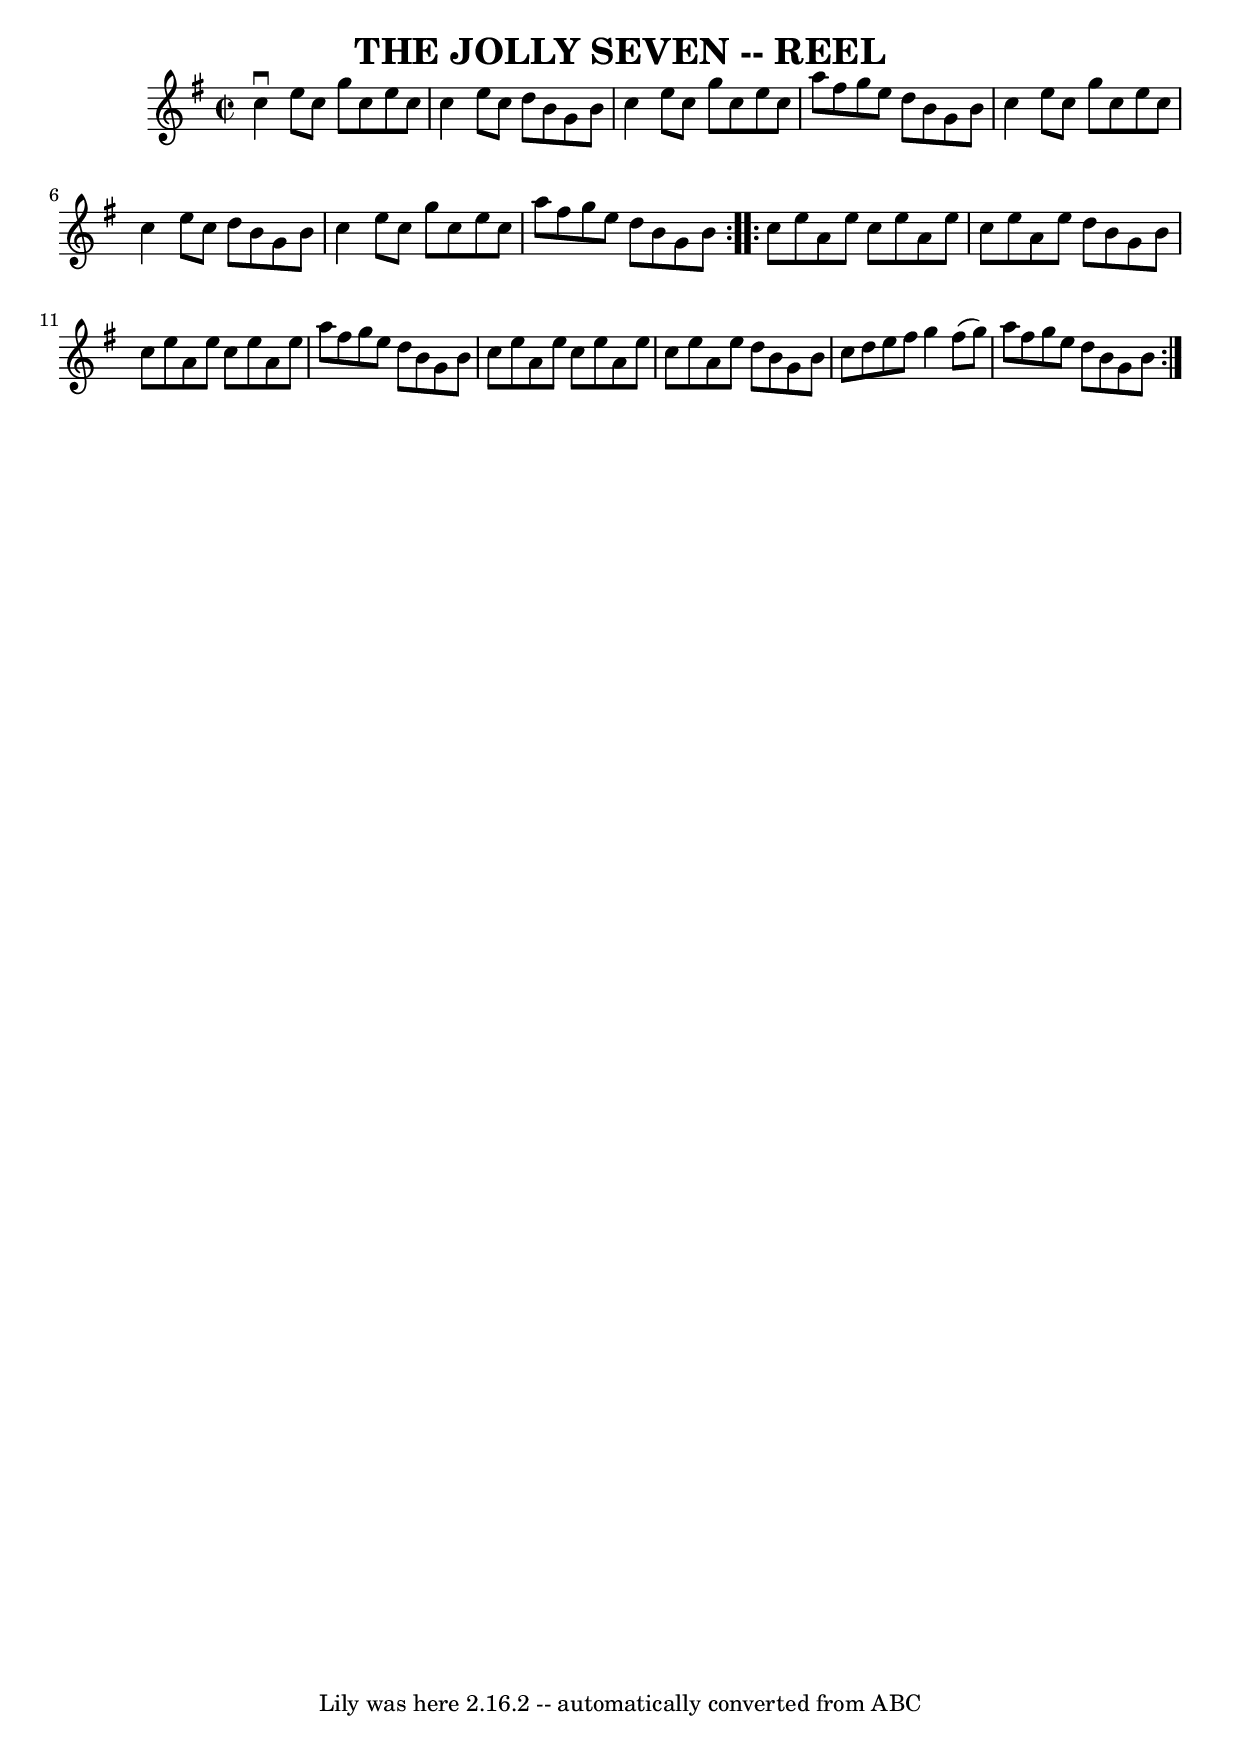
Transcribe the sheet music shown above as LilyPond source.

\version "2.16.2"
\include "Mammoth.ily"
\header {
	%% book = "Ryan's Mammoth Collection of Fiddle Tunes"
	crossRefNumber = "1"
	footnotes = ""
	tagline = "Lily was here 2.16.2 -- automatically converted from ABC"
	title = "THE JOLLY SEVEN -- REEL"
}
voicedefault =  {


\repeat volta 2 {
\override Staff.TimeSignature #'style = #'C
 \time 2/2 
\key a \dorian c''4^\downbow e''8 c''8 g''8 c''8    
e''8 c''8    |
 c''4 e''8 c''8 d''8 b'8 g'8 b'8    
|
 c''4 e''8 c''8 g''8 c''8 e''8 c''8    |
   
a''8 fis''8 g''8 e''8 d''8 b'8 g'8 b'8    |
     
|
 c''4 e''8 c''8 g''8 c''8 e''8 c''8    |
   
c''4 e''8 c''8 d''8 b'8 g'8 b'8    |
 c''4 e''8    
c''8 g''8 c''8 e''8 c''8    |
 a''8 fis''8 g''8    
e''8 d''8 b'8 g'8 b'8    }     \repeat volta 2 { c''8 e''8    
a'8 e''8 c''8 e''8 a'8 e''8    |
 c''8 e''8 a'8    
e''8 d''8 b'8 g'8 b'8    |
 c''8 e''8 a'8 e''8    
c''8 e''8 a'8 e''8    |
 a''8 fis''8 g''8 e''8    
d''8 b'8 g'8 b'8    |
     |
 c''8 e''8 a'8    
e''8 c''8 e''8 a'8 e''8    |
 c''8 e''8 a'8 e''8   
 d''8 b'8 g'8 b'8    |
 c''8 d''8 e''8 fis''8 g''4 
 fis''8 (g''8)   |
 a''8 fis''8 g''8 e''8 d''8    
b'8 g'8 b'8    }   
}

\score{
    <<

	\context Staff="default"
	{
	    \voicedefault 
	}

    >>
	\layout {
	}
	\midi {}
}
